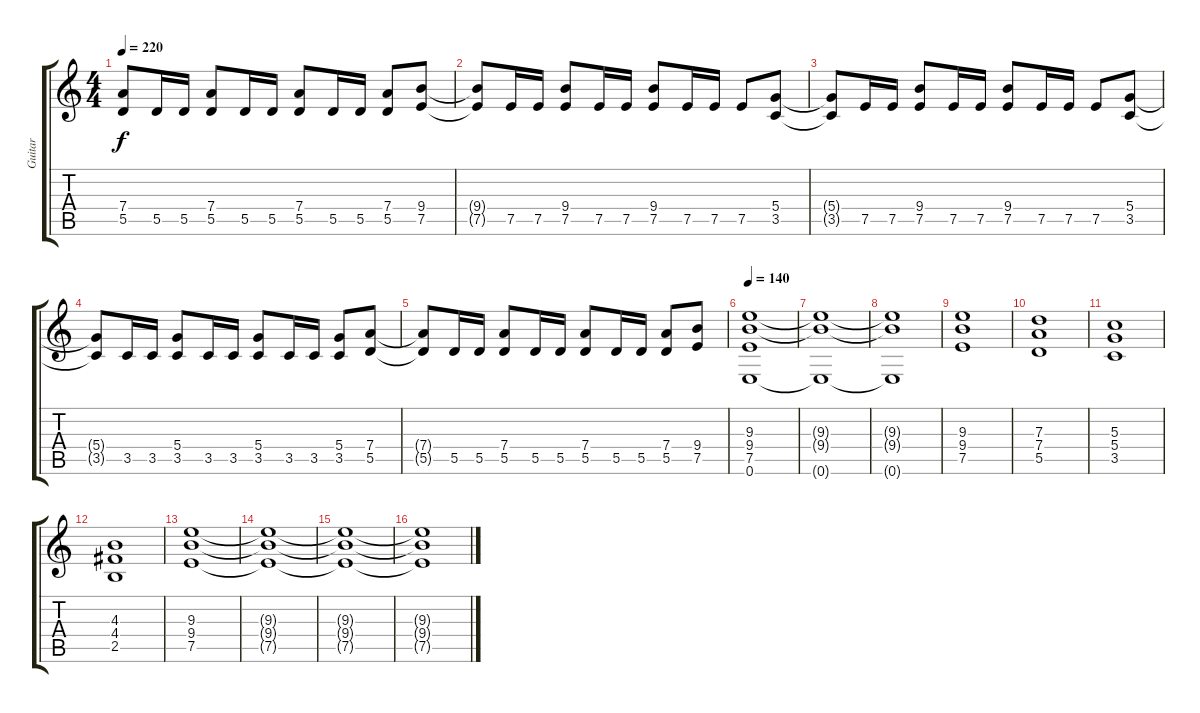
\track ("Guitar" "Guitar") {instrument distortionguitar}
\staff {score tabs}
\tuning (E4 B3 G3 D3 A2 E2) {hide}
\ts (4 4)
\tempo 220
\clef g2
\ks c
(7.4{t} 5.5{t}).8{dy f} 5.5.16 5.5.16 (7.4 5.5).8 5.5.16 5.5.16 (7.4 5.5).8 5.5.16 5.5.16 (7.4 5.5).8 (9.4 7.5).8 |
(9.4{t} 7.5{t}).8 7.5.16 7.5.16 (9.4 7.5).8 7.5.16 7.5.16 (9.4 7.5).8 7.5.16 7.5.16 7.5.8 (5.4 3.5).8 |
(5.4{t} 3.5{t}).8 7.5.16 7.5.16 (9.4 7.5).8 7.5.16 7.5.16 (9.4 7.5).8 7.5.16 7.5.16 7.5.8 (5.4 3.5).8 |
(5.4{t} 3.5{t}).8 3.5.16 3.5.16 (5.4 3.5).8 3.5.16 3.5.16 (5.4 3.5).8 3.5.16 3.5.16 (5.4 3.5).8 (7.4 5.5).8 |
(7.4{t} 5.5{t}).8 5.5.16 5.5.16 (7.4 5.5).8 5.5.16 5.5.16 (7.4 5.5).8 5.5.16 5.5.16 (7.4 5.5).8 (9.4 7.5).8 |
\tempo 140
(9.3 9.4 7.5 0.6).1 |
(9.3{t} 9.4{t} 0.6{t}).1 |
(9.3{t} 9.4{t} 0.6{t}).1 |
(9.3 9.4 7.5).1 |
(7.3 7.4 5.5).1 |
(5.3 5.4 3.5).1 |
(4.3 4.4 2.5).1 |
(9.3 9.4 7.5).1 |
(9.3{t} 9.4{t} 7.5{t}).1 |
(9.3{t} 9.4{t} 7.5{t}).1 |
(9.3{t} 9.4{t} 7.5{t}).1
